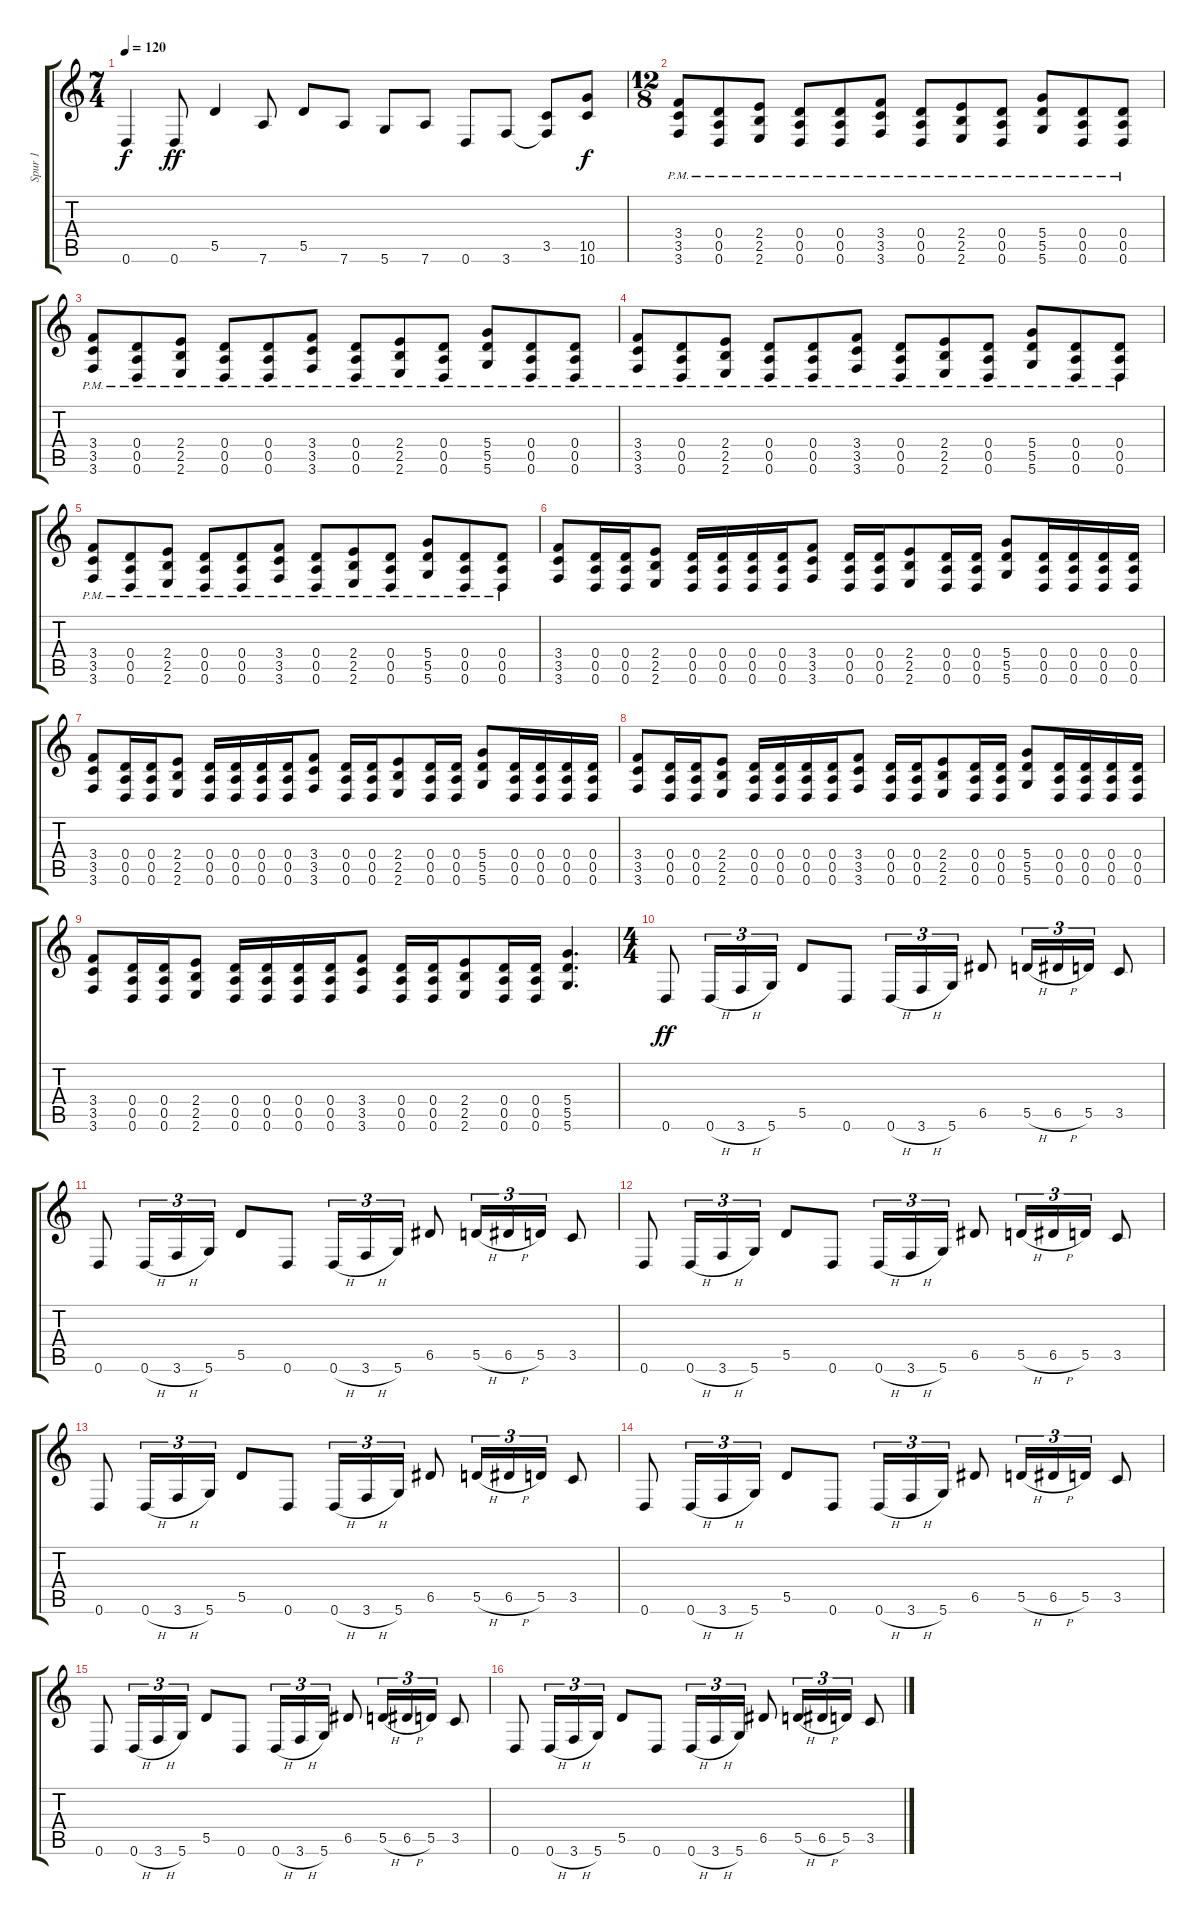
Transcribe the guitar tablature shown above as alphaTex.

\track ("Spur 1" "Spur 1") {instrument distortionguitar}
\staff {score tabs}
\tuning (E4 B3 G3 D3 A2 D2) {hide}
\ts (7 4)
\tempo 120
\clef g2
\ks c
0.6.4{dy f} 0.6.8{dy ff} 5.5.4 7.6.8 5.5.8 7.6.8 5.6.8 7.6.8 0.6.8 3.6.8 (3.5 3.6{t}).8 (10.5 10.6).8{dy f} |
\ts (12 8)
(3.4{pm} 3.5 3.6).8{instrument electricguitarmuted} (0.4{pm} 0.5 0.6).8 (2.4{pm} 2.5 2.6).8 (0.4{pm} 0.5 0.6).8 (0.4{pm} 0.5 0.6).8 (3.4{pm} 3.5 3.6).8 (0.4{pm} 0.5 0.6).8 (2.4{pm} 2.5 2.6).8 (0.4{pm} 0.5 0.6).8 (5.4{pm} 5.5 5.6).8 (0.4{pm} 0.5 0.6).8 (0.4{pm} 0.5 0.6).8 |
(3.4{pm} 3.5 3.6).8 (0.4{pm} 0.5 0.6).8 (2.4{pm} 2.5 2.6).8 (0.4{pm} 0.5 0.6).8 (0.4{pm} 0.5 0.6).8 (3.4{pm} 3.5 3.6).8 (0.4{pm} 0.5 0.6).8 (2.4{pm} 2.5 2.6).8 (0.4{pm} 0.5 0.6).8 (5.4{pm} 5.5 5.6).8 (0.4{pm} 0.5 0.6).8 (0.4{pm} 0.5 0.6).8 |
(3.4{pm} 3.5 3.6).8 (0.4{pm} 0.5 0.6).8 (2.4{pm} 2.5 2.6).8 (0.4{pm} 0.5 0.6).8 (0.4{pm} 0.5 0.6).8 (3.4{pm} 3.5 3.6).8 (0.4{pm} 0.5 0.6).8 (2.4{pm} 2.5 2.6).8 (0.4{pm} 0.5 0.6).8 (5.4{pm} 5.5 5.6).8 (0.4{pm} 0.5 0.6).8 (0.4{pm} 0.5 0.6).8 |
(3.4{pm} 3.5 3.6).8 (0.4{pm} 0.5 0.6).8 (2.4{pm} 2.5 2.6).8 (0.4{pm} 0.5 0.6).8 (0.4{pm} 0.5 0.6).8 (3.4{pm} 3.5 3.6).8 (0.4{pm} 0.5 0.6).8 (2.4{pm} 2.5 2.6).8 (0.4{pm} 0.5 0.6).8 (5.4{pm} 5.5 5.6).8 (0.4{pm} 0.5 0.6).8 (0.4{pm} 0.5 0.6).8 |
(3.4 3.5 3.6).8{volume 16 instrument distortionguitar} (0.4 0.5 0.6).16 (0.4 0.5 0.6).16 (2.4 2.5 2.6).8 (0.4 0.5 0.6).16 (0.4 0.5 0.6).16 (0.4 0.5 0.6).16 (0.4 0.5 0.6).16 (3.4 3.5 3.6).8 (0.4 0.5 0.6).16 (0.4 0.5 0.6).16 (2.4 2.5 2.6).8 (0.4 0.5 0.6).16 (0.4 0.5 0.6).16 (5.4 5.5 5.6).8 (0.4 0.5 0.6).16 (0.4 0.5 0.6).16 (0.4 0.5 0.6).16 (0.4 0.5 0.6).16 |
(3.4 3.5 3.6).8 (0.4 0.5 0.6).16 (0.4 0.5 0.6).16 (2.4 2.5 2.6).8 (0.4 0.5 0.6).16 (0.4 0.5 0.6).16 (0.4 0.5 0.6).16 (0.4 0.5 0.6).16 (3.4 3.5 3.6).8 (0.4 0.5 0.6).16 (0.4 0.5 0.6).16 (2.4 2.5 2.6).8 (0.4 0.5 0.6).16 (0.4 0.5 0.6).16 (5.4 5.5 5.6).8 (0.4 0.5 0.6).16 (0.4 0.5 0.6).16 (0.4 0.5 0.6).16 (0.4 0.5 0.6).16 |
(3.4 3.5 3.6).8 (0.4 0.5 0.6).16 (0.4 0.5 0.6).16 (2.4 2.5 2.6).8 (0.4 0.5 0.6).16 (0.4 0.5 0.6).16 (0.4 0.5 0.6).16 (0.4 0.5 0.6).16 (3.4 3.5 3.6).8 (0.4 0.5 0.6).16 (0.4 0.5 0.6).16 (2.4 2.5 2.6).8 (0.4 0.5 0.6).16 (0.4 0.5 0.6).16 (5.4 5.5 5.6).8 (0.4 0.5 0.6).16 (0.4 0.5 0.6).16 (0.4 0.5 0.6).16 (0.4 0.5 0.6).16 |
(3.4 3.5 3.6).8 (0.4 0.5 0.6).16 (0.4 0.5 0.6).16 (2.4 2.5 2.6).8 (0.4 0.5 0.6).16 (0.4 0.5 0.6).16 (0.4 0.5 0.6).16 (0.4 0.5 0.6).16 (3.4 3.5 3.6).8 (0.4 0.5 0.6).16 (0.4 0.5 0.6).16 (2.4 2.5 2.6).8 (0.4 0.5 0.6).16 (0.4 0.5 0.6).16 (5.4 5.5 5.6).4{d} |
\ts (4 4)
0.6.8{dy ff} 0.6{h}.16{tu (3 2)} 3.6{h}.16{tu (3 2)} 5.6.16{tu (3 2)} 5.5.8 0.6.8 0.6{h}.16{tu (3 2)} 3.6{h}.16{tu (3 2)} 5.6.16{tu (3 2)} 6.5.8 5.5{h}.16{tu (3 2)} 6.5{h}.16{tu (3 2)} 5.5.16{tu (3 2)} 3.5.8 |
0.6.8 0.6{h}.16{tu (3 2)} 3.6{h}.16{tu (3 2)} 5.6.16{tu (3 2)} 5.5.8 0.6.8 0.6{h}.16{tu (3 2)} 3.6{h}.16{tu (3 2)} 5.6.16{tu (3 2)} 6.5.8 5.5{h}.16{tu (3 2)} 6.5{h}.16{tu (3 2)} 5.5.16{tu (3 2)} 3.5.8 |
0.6.8 0.6{h}.16{tu (3 2)} 3.6{h}.16{tu (3 2)} 5.6.16{tu (3 2)} 5.5.8 0.6.8 0.6{h}.16{tu (3 2)} 3.6{h}.16{tu (3 2)} 5.6.16{tu (3 2)} 6.5.8 5.5{h}.16{tu (3 2)} 6.5{h}.16{tu (3 2)} 5.5.16{tu (3 2)} 3.5.8 |
0.6.8 0.6{h}.16{tu (3 2)} 3.6{h}.16{tu (3 2)} 5.6.16{tu (3 2)} 5.5.8 0.6.8 0.6{h}.16{tu (3 2)} 3.6{h}.16{tu (3 2)} 5.6.16{tu (3 2)} 6.5.8 5.5{h}.16{tu (3 2)} 6.5{h}.16{tu (3 2)} 5.5.16{tu (3 2)} 3.5.8 |
0.6.8 0.6{h}.16{tu (3 2)} 3.6{h}.16{tu (3 2)} 5.6.16{tu (3 2)} 5.5.8 0.6.8 0.6{h}.16{tu (3 2)} 3.6{h}.16{tu (3 2)} 5.6.16{tu (3 2)} 6.5.8 5.5{h}.16{tu (3 2)} 6.5{h}.16{tu (3 2)} 5.5.16{tu (3 2)} 3.5.8 |
0.6.8 0.6{h}.16{tu (3 2)} 3.6{h}.16{tu (3 2)} 5.6.16{tu (3 2)} 5.5.8 0.6.8 0.6{h}.16{tu (3 2)} 3.6{h}.16{tu (3 2)} 5.6.16{tu (3 2)} 6.5.8 5.5{h}.16{tu (3 2)} 6.5{h}.16{tu (3 2)} 5.5.16{tu (3 2)} 3.5.8 |
0.6.8 0.6{h}.16{tu (3 2)} 3.6{h}.16{tu (3 2)} 5.6.16{tu (3 2)} 5.5.8 0.6.8 0.6{h}.16{tu (3 2)} 3.6{h}.16{tu (3 2)} 5.6.16{tu (3 2)} 6.5.8 5.5{h}.16{tu (3 2)} 6.5{h}.16{tu (3 2)} 5.5.16{tu (3 2)} 3.5.8
